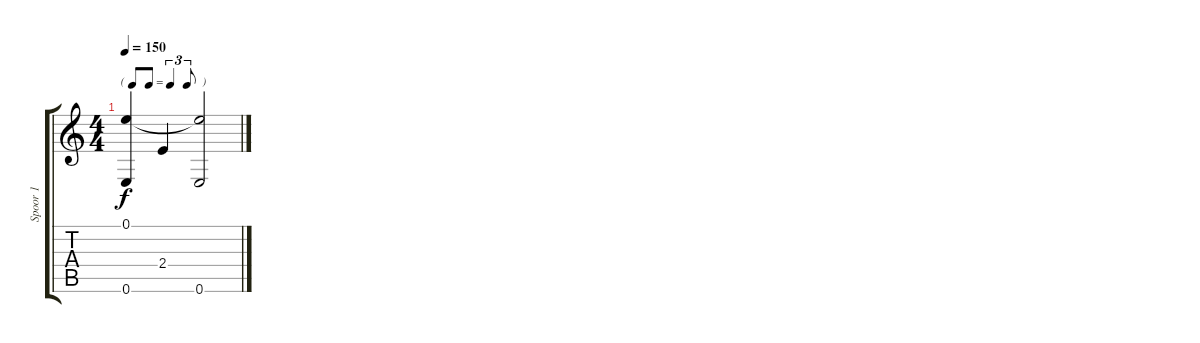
\track ("Spoor 1" "Spoor 1") {instrument acousticguitarnylon}
\staff {score tabs}
\tuning (E4 B3 G3 D3 A2 E2) {hide}
\ts (4 4)
\tf triplet8th
\tempo 150
\clef g2
\ks c
(0.1 0.6).4{dy f} 2.4.4 (0.1{t} 0.6).2
